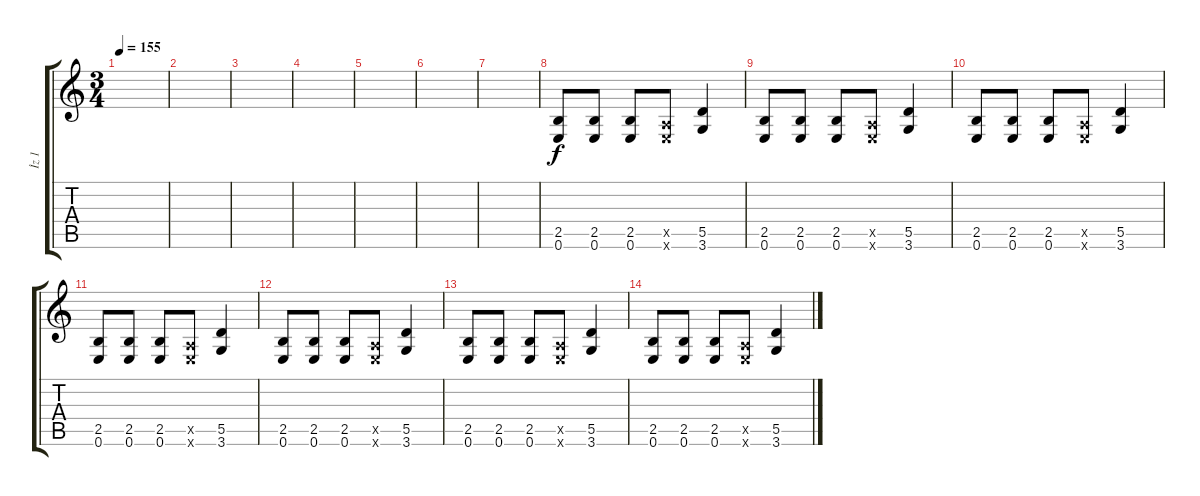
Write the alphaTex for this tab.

\track ("İz 1" "İz 1") {instrument electricguitarjazz}
\staff {score tabs}
\tuning (E4 B3 G3 D3 A2 E2) {hide}
\ts (3 4)
\tempo 155
\clef g2
\ks c
|
|
|
|
|
|
|
(2.5 0.6).8{instrument overdrivenguitar} (2.5 0.6).8 (2.5 0.6).8 (0.5{x} 0.6{x}).8 (5.5 3.6).4 |
(2.5 0.6).8 (2.5 0.6).8 (2.5 0.6).8 (0.5{x} 0.6{x}).8 (5.5 3.6).4 |
(2.5 0.6).8 (2.5 0.6).8 (2.5 0.6).8 (0.5{x} 0.6{x}).8 (5.5 3.6).4 |
(2.5 0.6).8 (2.5 0.6).8 (2.5 0.6).8 (0.5{x} 0.6{x}).8 (5.5 3.6).4 |
(2.5 0.6).8 (2.5 0.6).8 (2.5 0.6).8 (0.5{x} 0.6{x}).8 (5.5 3.6).4 |
(2.5 0.6).8 (2.5 0.6).8 (2.5 0.6).8 (0.5{x} 0.6{x}).8 (5.5 3.6).4 |
(2.5 0.6).8 (2.5 0.6).8 (2.5 0.6).8 (0.5{x} 0.6{x}).8 (5.5 3.6).4
